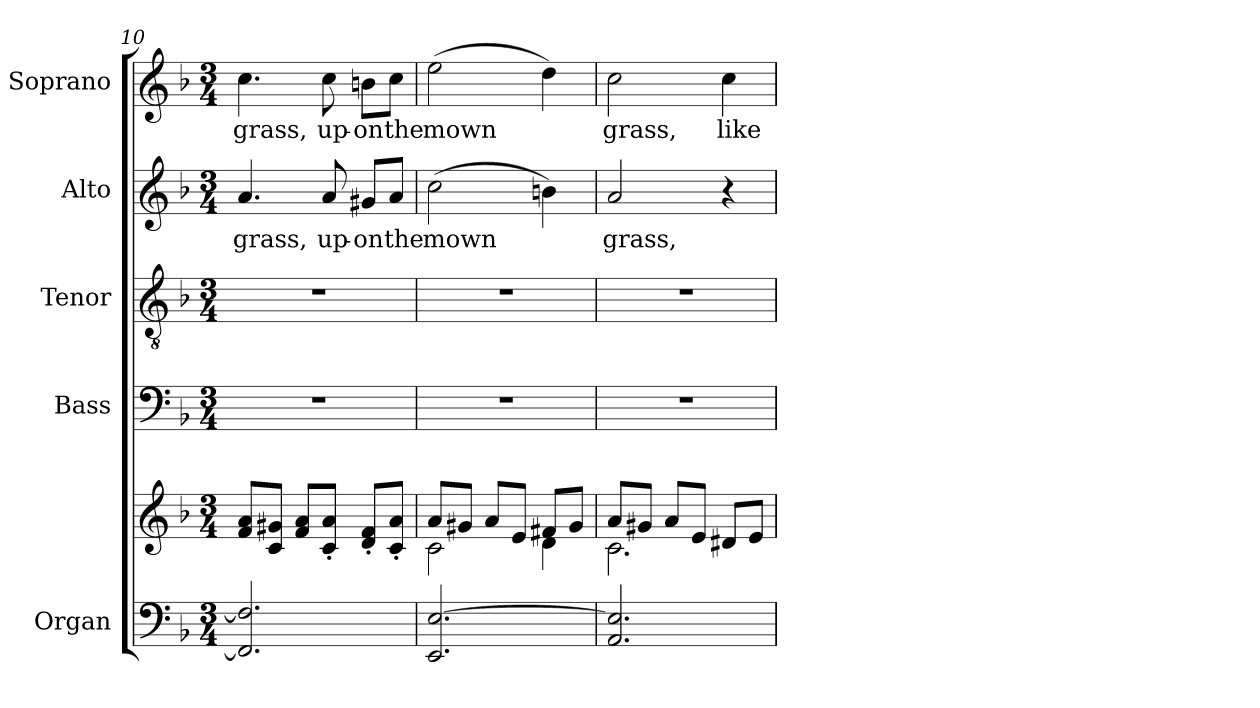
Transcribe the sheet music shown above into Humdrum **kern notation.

**kern	**kern	**kern	**kern	**kern	**text	**kern	**text
*part5	*part5	*part4	*part3	*part2	*part2	*part1	*part1
*staff6	*staff5	*staff4	*staff3	*staff2	*staff2	*staff1	*staff1
*I"Organ	*	*I"Bass	*I"Tenor	*I"Alto	*	*I"Soprano	*
*I'Org.	*	*I'B.	*I'T.	*I'A.	*	*I'S.	*
*clefF4	*clefG2	*clefF4	*clefGv2	*clefG2	*	*clefG2	*
*	*	*	*ITrd7c12	*	*	*	*
*k[b-]	*k[b-]	*k[b-]	*k[b-]	*k[b-]	*	*k[b-]	*
*F:	*F:	*F:	*F:	*F:	*	*F:	*
*M3/4	*M3/4	*M3/4	*M3/4	*M3/4	*	*M3/4	*
=10	=10	=10	=10	=10	=10	=10	=10
!	!	!LO:N:vis=1	!LO:N:vis=1	!	!	!	!
!	!	!	!	!	!LO:LY:b:color=#000000	!	!
!	!	!	!	!	!	!	!LO:LY:b:color=#000000
2.FFi/] 2.Fi]	8fi/ 8ai/L	2.r	2.r	4.ai/	grass,	4.cci\	grass,
.	8ci/ 8g#Xi/J	.	.	.	.	.	.
.	8fi/ 8ai/L	.	.	.	.	.	.
!	!	!	!	!	!LO:LY:b:color=#000000	!	!
!	!	!	!	!	!	!	!LO:LY:b:color=#000000
.	8ci'/ 8ai'/J	.	.	8ai/	up-	8cci\	up-
!	!	!	!	!	!LO:LY:b:color=#000000	!	!
!	!	!	!	!	!	!	!LO:LY:b:color=#000000
.	8di'/ 8fi'/L	.	.	8g#Xi/L	-on	8bni\L	-on
!	!	!	!	!	!LO:LY:b:color=#000000	!	!
!	!	!	!	!	!	!	!LO:LY:b:color=#000000
.	8ci'/ 8ai'/J	.	.	8ai/J	the	8cci\J	the
=11	=11	=11	=11	=11	=11	=11	=11
*	*^	*	*	*	*	*	*
!	!	!	!LO:N:vis=1	!LO:N:vis=1	!	!	!	!
!	!	!	!	!	!	!LO:LY:b:color=#000000	!	!
!	!	!	!	!	!	!	!	!LO:LY:b:color=#000000
2.EEi/ [2.Ei	8ai/L	2ci\	2.r	2.r	(2cci\	mown	(2eei\	mown
.	8g#Xi/J	.	.	.	.	.	.	.
.	8ai/L	.	.	.	.	.	.	.
.	8ei/J	.	.	.	.	.	.	.
.	8f#Xi/L	4di\	.	.	4bni\)	.	4ddi\)	.
.	8g#i/J	.	.	.	.	.	.	.
!!LO:LB:g=z
=12	=12	=12	=12	=12	=12	=12	=12	=12
!	!	!	!LO:N:vis=1	!LO:N:vis=1	!	!	!	!
!	!	!	!	!	!	!LO:LY:b:color=#000000	!	!
!	!	!	!	!	!	!	!	!LO:LY:b:color=#000000
2.AAi/ 2.Ei]	8ai/L	2.ci\	2.r	2.r	2ai/	grass,	2cci\	grass,
.	8g#Xi/J	.	.	.	.	.	.	.
.	8ai/L	.	.	.	.	.	.	.
.	8ei/J	.	.	.	.	.	.	.
!	!	!	!	!	!	!	!	!LO:LY:b:color=#000000
.	8d#Xi/L	.	.	.	4r	.	4cci\	like
.	8ei/J	.	.	.	.	.	.	.
*	*v	*v	*	*	*	*	*	*
=	=	=	=	=	=	=	=
*-	*-	*-	*-	*-	*-	*-	*-
